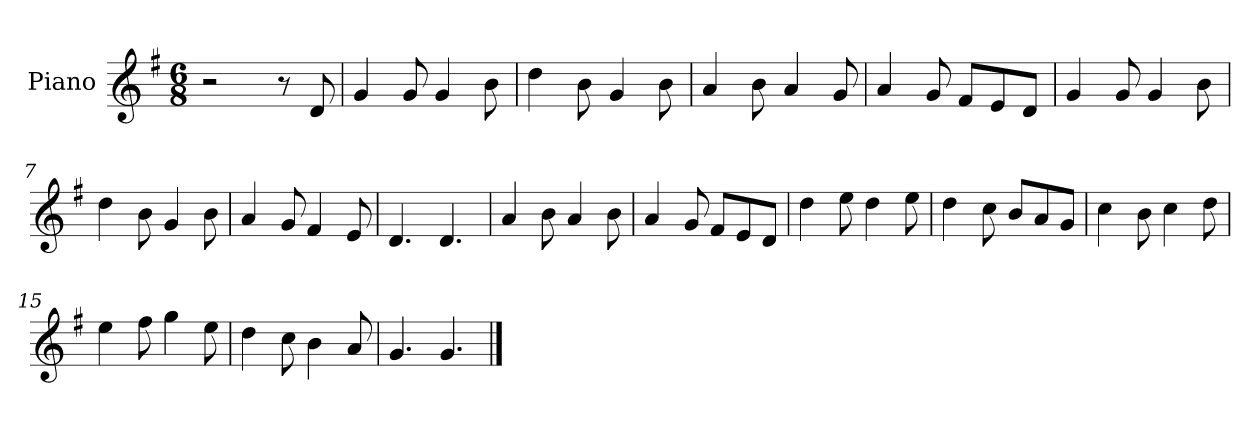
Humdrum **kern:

**kern
*part1
*staff1
*I"Piano
*I'Pno
*clefG2
*k[f#]
*M6/8
=1
2r
8r
8d/
=2
4g/
8g/
4g/
8b\
=3
4dd\
8b\
4g/
8b\
=4
4a/
8b\
4a/
8g/
=5
4a/
8g/
8f#/L
8e/
8d/J
=6
4g/
8g/
4g/
8b\
=7
4dd\
8b\
4g/
8b\
=8
4a/
8g/
4f#/
8e/
=9
4.d/
4.d/
=10
4a/
8b\
4a/
8b\
=11
4a/
8g/
8f#/L
8e/
8d/J
=12
4dd\
8ee\
4dd\
8ee\
=13
4dd\
8cc\
8b/L
8a/
8g/J
=14
4cc\
8b\
4cc\
8dd\
=15
4ee\
8ff#\
4gg\
8ee\
=16
4dd\
8cc\
4b\
8a/
=17
4.g/
4.g/
==
*-
